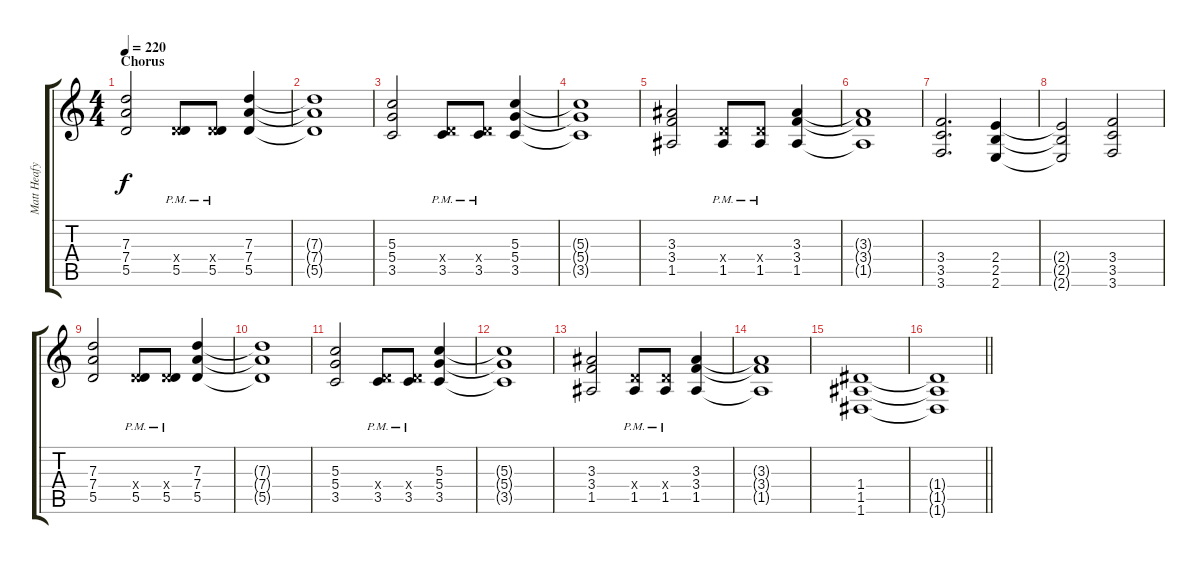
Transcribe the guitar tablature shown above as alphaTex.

\track ("Matt Heafy" "Matt Heafy") {instrument distortionguitar}
\staff {score tabs}
\tuning (E4 B3 G3 D3 A2 D2) {hide}
\ts (4 4)
\section ("" "Chorus")
\tempo 220
\clef g2
\ks c
(7.3 7.4 5.5).2{dy f} (0.4{x} 5.5{pm}).8 (0.4{x} 5.5{pm}).8 (7.3 7.4 5.5).4 |
(7.3{t} 7.4{t} 5.5{t}).1 |
(5.3 5.4 3.5).2 (0.4{x} 3.5{pm}).8 (0.4{x} 3.5{pm}).8 (5.3 5.4 3.5).4 |
(5.3{t} 5.4{t} 3.5{t}).1 |
(3.3 3.4 1.5).2 (0.4{x} 1.5{pm}).8 (0.4{x} 1.5{pm}).8 (3.3 3.4 1.5).4 |
(3.3{t} 3.4{t} 1.5{t}).1 |
(3.4 3.5 3.6).2{d} (2.4 2.5 2.6).4 |
(2.4{t} 2.5{t} 2.6{t}).2 (3.4 3.5 3.6).2 |
(7.3 7.4 5.5).2 (0.4{x} 5.5{pm}).8 (0.4{x} 5.5{pm}).8 (7.3 7.4 5.5).4 |
(7.3{t} 7.4{t} 5.5{t}).1 |
(5.3 5.4 3.5).2 (0.4{x} 3.5{pm}).8 (0.4{x} 3.5{pm}).8 (5.3 5.4 3.5).4 |
(5.3{t} 5.4{t} 3.5{t}).1 |
(3.3 3.4 1.5).2 (0.4{x} 1.5{pm}).8 (0.4{x} 1.5{pm}).8 (3.3 3.4 1.5).4 |
(3.3{t} 3.4{t} 1.5{t}).1 |
(1.4 1.5 1.6).1 |
\barLineRight lightlight
(1.4{t} 1.5{t} 1.6{t}).1
